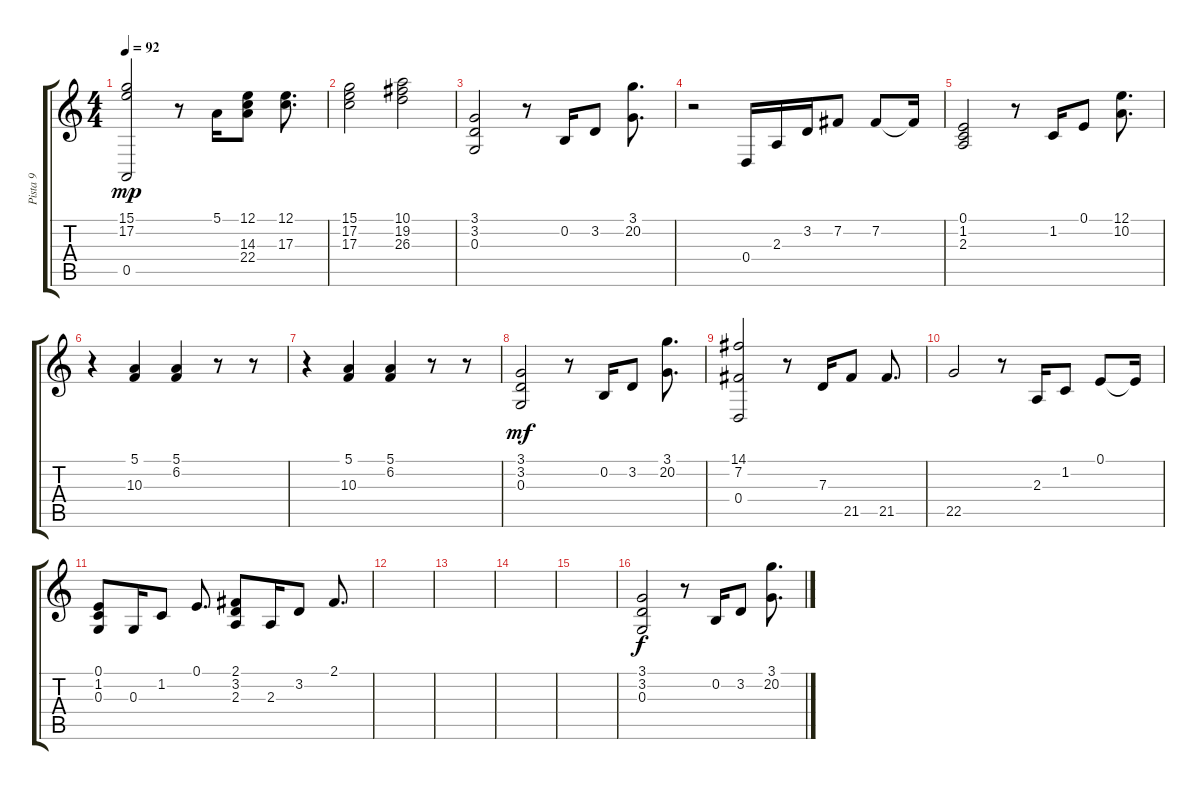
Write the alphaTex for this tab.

\track ("Pista 9" "Pista 9") {instrument brightacousticpiano}
\staff {score tabs}
\tuning (E4 B3 G3 D3 A2 E2) {hide}
\ts (4 4)
\tempo 92
\clef g2
\ks c
(15.1 17.2 0.5).2{dy mp} r.8 5.1.16 (12.1 14.3 22.4).8 (12.1 17.3).8{d} |
(15.1 17.2 17.3).2 (10.1 19.2 26.3).2 |
(3.1 3.2 0.3).2 r.8 0.2.16 3.2.8 (3.1 20.2).8{d} |
r.2 0.4.16 2.3.16 3.2.16 7.2.8 7.2.8 7.2{t}.16 |
(0.1 1.2 2.3).2 r.8 1.2.16 0.1.8 (12.1 10.2).8{d} |
r.4 (5.1 10.3).4 (5.1 6.2).4 r.8 r.8 |
r.4 (5.1 10.3).4 (5.1 6.2).4 r.8 r.8 |
(3.1 3.2 0.3).2{dy mf} r.8 0.2.16 3.2.8 (3.1 20.2).8{d} |
(14.1 7.2 0.4).2 r.8 7.3.16 21.5.8 21.5.8{d} |
22.5.2 r.8 2.3.16 1.2.8 0.1.8 0.1{t}.16 |
(0.1 1.2 0.3).8 0.3.16 1.2.8 0.1.8{d} (2.1 3.2 2.3).8 2.3.16 3.2.8 2.1.8{d} |
|
|
|
|
(3.1 3.2 0.3).2{dy f} r.8 0.2.16 3.2.8 (3.1 20.2).8{d}
